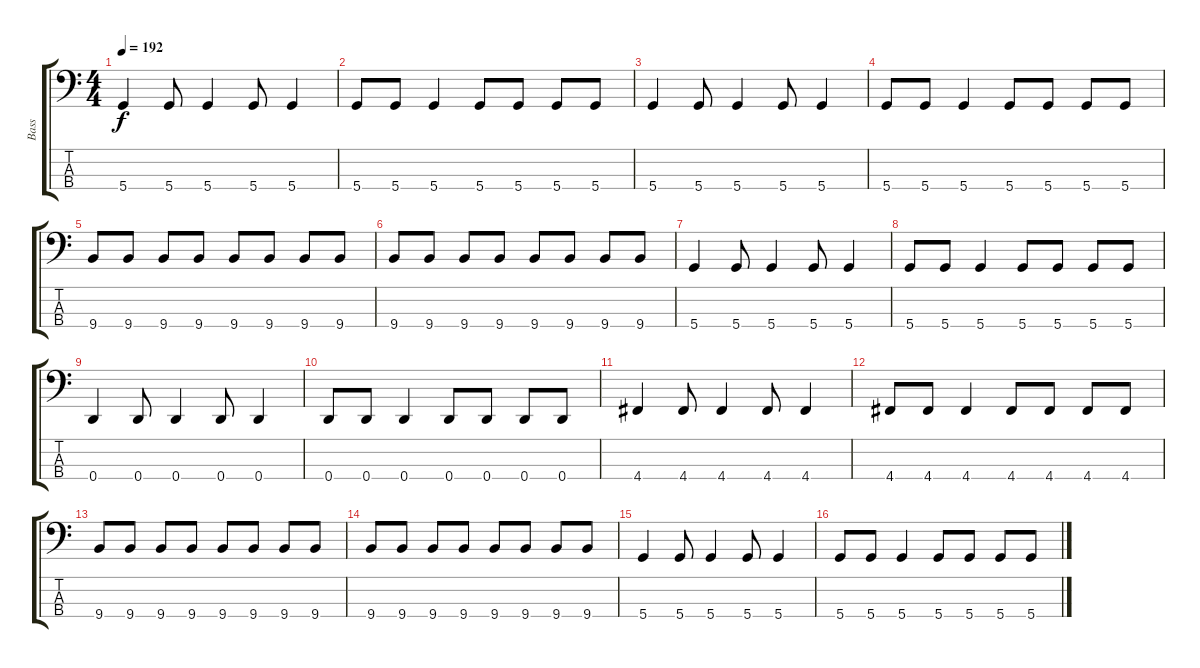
\track ("Bass" "Bass") {instrument electricbassfinger}
\staff {score tabs}
\tuning (G2 D2 A1 D1) {hide}
\ts (4 4)
\tempo 192
\clef f4
\ks c
5.4.4{dy f} 5.4.8 5.4.4 5.4.8 5.4.4 |
5.4.8 5.4.8 5.4.4 5.4.8 5.4.8 5.4.8 5.4.8 |
5.4.4 5.4.8 5.4.4 5.4.8 5.4.4 |
5.4.8 5.4.8 5.4.4 5.4.8 5.4.8 5.4.8 5.4.8 |
9.4.8 9.4.8 9.4.8 9.4.8 9.4.8 9.4.8 9.4.8 9.4.8 |
9.4.8 9.4.8 9.4.8 9.4.8 9.4.8 9.4.8 9.4.8 9.4.8 |
5.4.4 5.4.8 5.4.4 5.4.8 5.4.4 |
5.4.8 5.4.8 5.4.4 5.4.8 5.4.8 5.4.8 5.4.8 |
0.4.4 0.4.8 0.4.4 0.4.8 0.4.4 |
0.4.8 0.4.8 0.4.4 0.4.8 0.4.8 0.4.8 0.4.8 |
4.4.4 4.4.8 4.4.4 4.4.8 4.4.4 |
4.4.8 4.4.8 4.4.4 4.4.8 4.4.8 4.4.8 4.4.8 |
9.4.8 9.4.8 9.4.8 9.4.8 9.4.8 9.4.8 9.4.8 9.4.8 |
9.4.8 9.4.8 9.4.8 9.4.8 9.4.8 9.4.8 9.4.8 9.4.8 |
5.4.4 5.4.8 5.4.4 5.4.8 5.4.4 |
5.4.8 5.4.8 5.4.4 5.4.8 5.4.8 5.4.8 5.4.8
